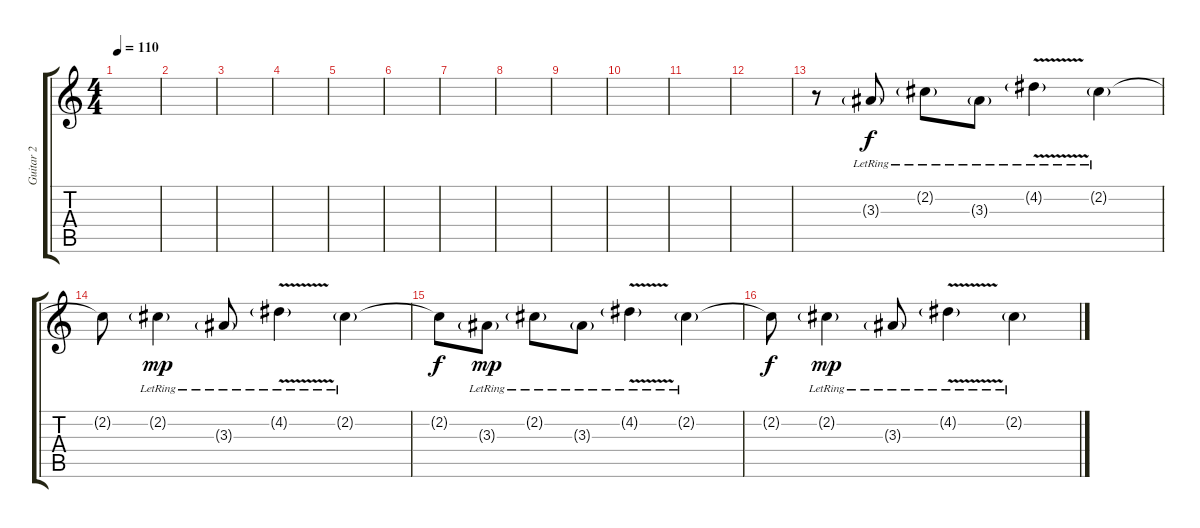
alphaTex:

\track ("Guitar 2" "Guitar 2") {instrument electricguitarclean}
\staff {score tabs}
\tuning (E4 B3 G3 D3 A2 E2) {hide}
\ts (4 4)
\tempo 110
\clef g2
\ks c
|
|
|
|
|
|
|
|
|
|
|
|
r.8 3.3{g lr}.8 2.2{g lr}.8 3.3{g lr}.8 4.2{v g lr}.4 2.2{g lr}.4 |
2.2{t}.8{dy f} 2.2{g lr}.4{dy mp} 3.3{g lr}.8 4.2{v g lr}.4 2.2{g lr}.4 |
2.2{t}.8{dy f} 3.3{g lr}.8{dy mp} 2.2{g lr}.8 3.3{g lr}.8 4.2{v g lr}.4 2.2{g lr}.4 |
2.2{t}.8{dy f} 2.2{g lr}.4{dy mp} 3.3{g lr}.8 4.2{v g lr}.4 2.2{g lr}.4
